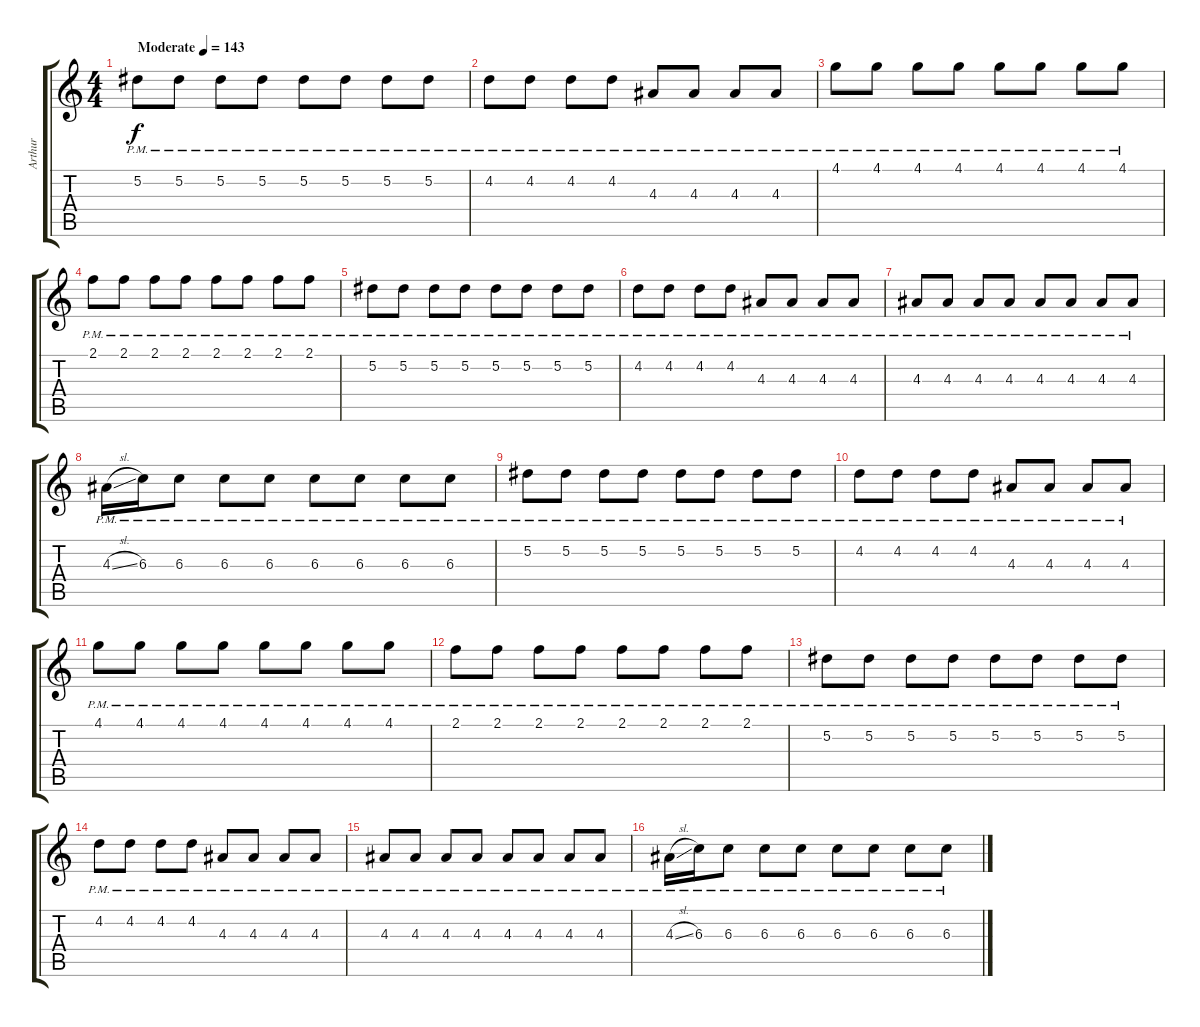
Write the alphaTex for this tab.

\track ("Arthur" "Arthur") {instrument distortionguitar}
\staff {score tabs}
\tuning (Eb4 Bb3 Gb3 Db3 Ab2 Eb2) {hide}
\ts (4 4)
\tempo (143 "Moderate")
\clef g2
\ks c
5.2{pm}.8{dy f instrument distortionguitar} 5.2{pm}.8 5.2{pm}.8 5.2{pm}.8 5.2{pm}.8 5.2{pm}.8 5.2{pm}.8 5.2{pm}.8 |
4.2{pm}.8 4.2{pm}.8 4.2{pm}.8 4.2{pm}.8 4.3{pm}.8 4.3{pm}.8 4.3{pm}.8 4.3{pm}.8 |
4.1{pm}.8 4.1{pm}.8 4.1{pm}.8 4.1{pm}.8 4.1{pm}.8 4.1{pm}.8 4.1{pm}.8 4.1{pm}.8 |
2.1{pm}.8 2.1{pm}.8 2.1{pm}.8 2.1{pm}.8 2.1{pm}.8 2.1{pm}.8 2.1{pm}.8 2.1{pm}.8 |
5.2{pm}.8 5.2{pm}.8 5.2{pm}.8 5.2{pm}.8 5.2{pm}.8 5.2{pm}.8 5.2{pm}.8 5.2{pm}.8 |
4.2{pm}.8 4.2{pm}.8 4.2{pm}.8 4.2{pm}.8 4.3{pm}.8 4.3{pm}.8 4.3{pm}.8 4.3{pm}.8 |
4.3{pm}.8 4.3{pm}.8 4.3{pm}.8 4.3{pm}.8 4.3{pm}.8 4.3{pm}.8 4.3{pm}.8 4.3{pm}.8 |
4.3{sl pm}.16 6.3{pm}.16 6.3{pm}.8 6.3{pm}.8 6.3{pm}.8 6.3{pm}.8 6.3{pm}.8 6.3{pm}.8 6.3{pm}.8 |
5.2{pm}.8 5.2{pm}.8 5.2{pm}.8 5.2{pm}.8 5.2{pm}.8 5.2{pm}.8 5.2{pm}.8 5.2{pm}.8 |
4.2{pm}.8 4.2{pm}.8 4.2{pm}.8 4.2{pm}.8 4.3{pm}.8 4.3{pm}.8 4.3{pm}.8 4.3{pm}.8 |
4.1{pm}.8 4.1{pm}.8 4.1{pm}.8 4.1{pm}.8 4.1{pm}.8 4.1{pm}.8 4.1{pm}.8 4.1{pm}.8 |
2.1{pm}.8 2.1{pm}.8 2.1{pm}.8 2.1{pm}.8 2.1{pm}.8 2.1{pm}.8 2.1{pm}.8 2.1{pm}.8 |
5.2{pm}.8 5.2{pm}.8 5.2{pm}.8 5.2{pm}.8 5.2{pm}.8 5.2{pm}.8 5.2{pm}.8 5.2{pm}.8 |
4.2{pm}.8 4.2{pm}.8 4.2{pm}.8 4.2{pm}.8 4.3{pm}.8 4.3{pm}.8 4.3{pm}.8 4.3{pm}.8 |
4.3{pm}.8 4.3{pm}.8 4.3{pm}.8 4.3{pm}.8 4.3{pm}.8 4.3{pm}.8 4.3{pm}.8 4.3{pm}.8 |
4.3{sl pm}.16 6.3{pm}.16 6.3{pm}.8 6.3{pm}.8 6.3{pm}.8 6.3{pm}.8 6.3{pm}.8 6.3{pm}.8 6.3{pm}.8
